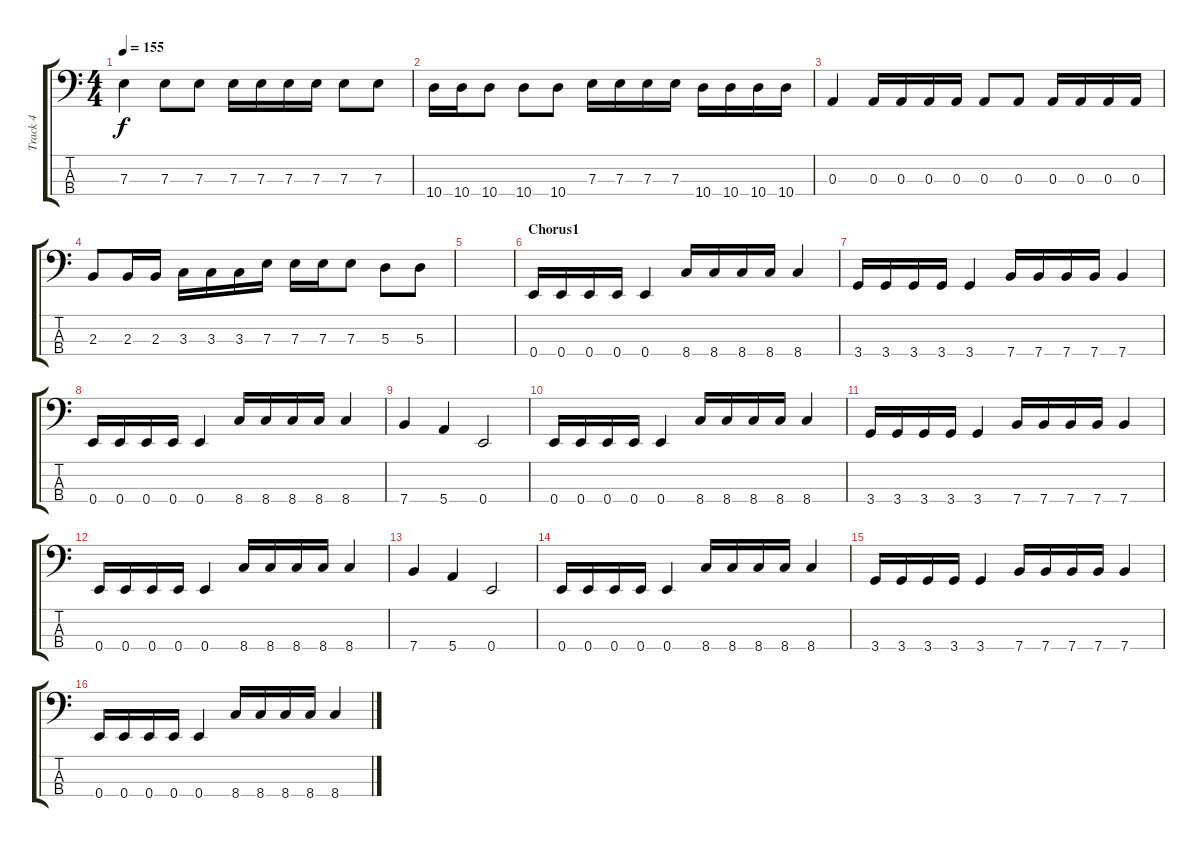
\track ("Track 4" "Track 4") {instrument electricbassfinger}
\staff {score tabs}
\tuning (G2 D2 A1 E1) {hide}
\ts (4 4)
\tempo 155
\clef f4
\ks c
7.3.4{dy f} 7.3.8 7.3.8 7.3.16 7.3.16 7.3.16 7.3.16 7.3.8 7.3.8 |
10.4.16 10.4.16 10.4.8 10.4.8 10.4.8 7.3.16 7.3.16 7.3.16 7.3.16 10.4.16 10.4.16 10.4.16 10.4.16 |
0.3.4 0.3.16 0.3.16 0.3.16 0.3.16 0.3.8 0.3.8 0.3.16 0.3.16 0.3.16 0.3.16 |
2.3.8 2.3.16 2.3.16 3.3.16 3.3.16 3.3.16 7.3.16 7.3.16 7.3.16 7.3.8 5.3.8 5.3.8 |
|
\section ("" "Chorus1")
0.4.16 0.4.16 0.4.16 0.4.16 0.4.4 8.4.16 8.4.16 8.4.16 8.4.16 8.4.4 |
3.4.16 3.4.16 3.4.16 3.4.16 3.4.4 7.4.16 7.4.16 7.4.16 7.4.16 7.4.4 |
0.4.16 0.4.16 0.4.16 0.4.16 0.4.4 8.4.16 8.4.16 8.4.16 8.4.16 8.4.4 |
7.4.4 5.4.4 0.4.2 |
0.4.16 0.4.16 0.4.16 0.4.16 0.4.4 8.4.16 8.4.16 8.4.16 8.4.16 8.4.4 |
3.4.16 3.4.16 3.4.16 3.4.16 3.4.4 7.4.16 7.4.16 7.4.16 7.4.16 7.4.4 |
0.4.16 0.4.16 0.4.16 0.4.16 0.4.4 8.4.16 8.4.16 8.4.16 8.4.16 8.4.4 |
7.4.4 5.4.4 0.4.2 |
0.4.16 0.4.16 0.4.16 0.4.16 0.4.4 8.4.16 8.4.16 8.4.16 8.4.16 8.4.4 |
3.4.16 3.4.16 3.4.16 3.4.16 3.4.4 7.4.16 7.4.16 7.4.16 7.4.16 7.4.4 |
0.4.16 0.4.16 0.4.16 0.4.16 0.4.4 8.4.16 8.4.16 8.4.16 8.4.16 8.4.4
